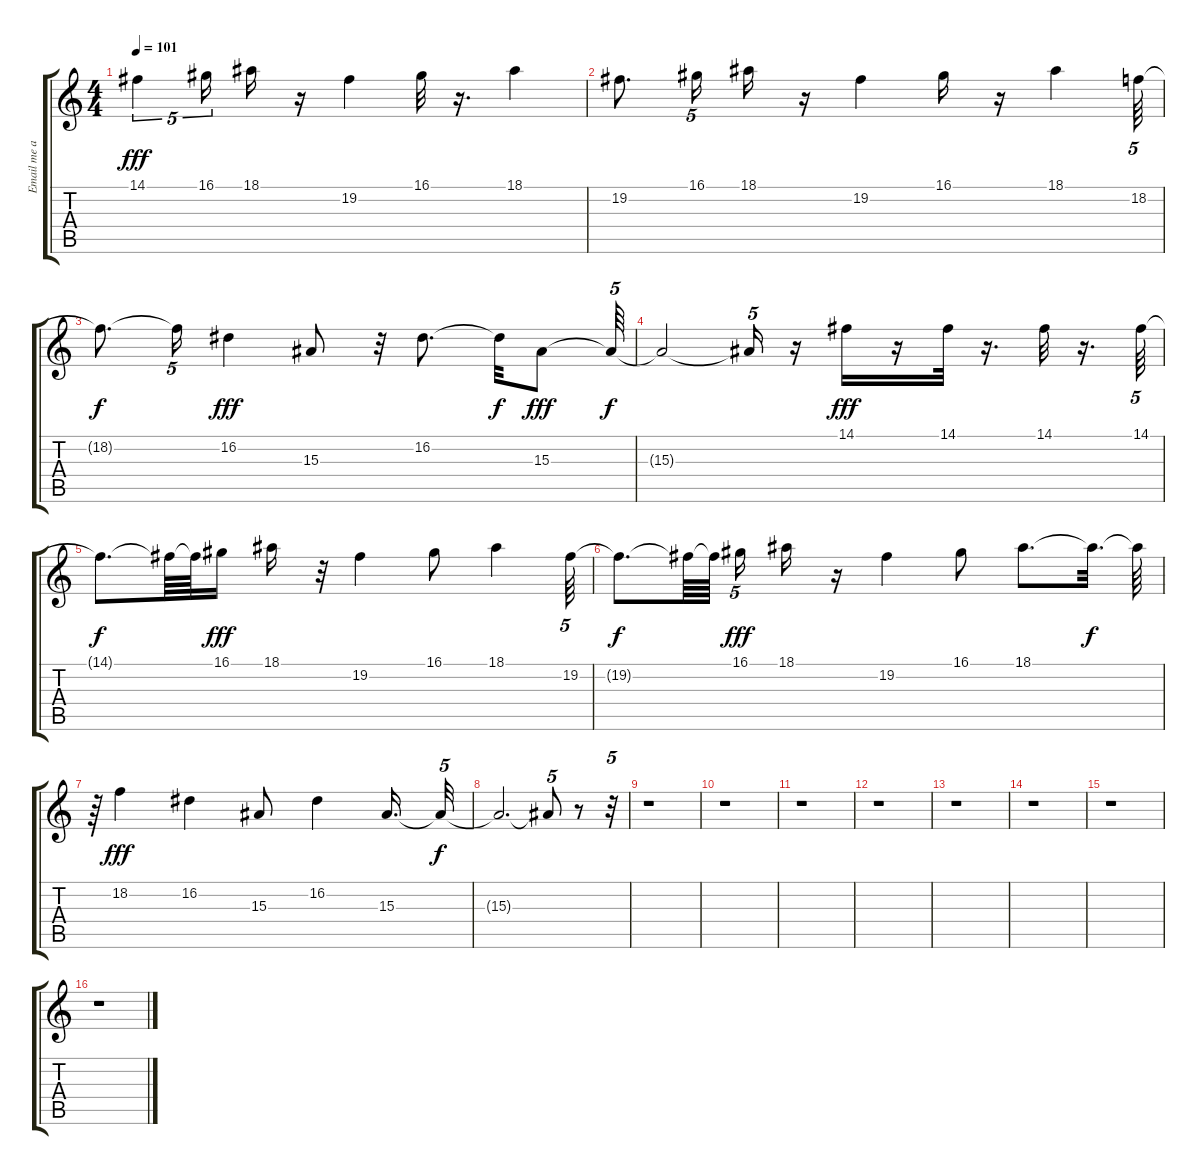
\track ("Email me at :" "Email me a") {instrument ocarina}
\staff {score tabs}
\tuning (E4 B3 G3 D3 A2 E2) {hide}
\ts (4 4)
\tempo 101
\clef g2
\ks c
14.1.4{tu (5 4) dy fff} 16.1.16{tu (5 4)} 18.1.16 r.16 19.2.4 16.1.32 r.16{d} 18.1.4 |
19.2.8{d} 16.1.16{tu (5 4)} 18.1.16 r.16 19.2.4 16.1.16 r.16 18.1.4 18.2.64{tu (5 4)} |
18.2{t}.8{d dy f} 18.2{t}.16{tu (5 4)} 16.2.4{dy fff} 15.3.8 r.32 16.2.8{d} 16.2{t}.32{dy f} 15.3.8{dy fff} 15.3{t}.64{tu (5 4) dy f} |
15.3{t}.2 15.3{t}.16{tu (5 4)} r.16 14.1.16{dy fff} r.16 14.1.32 r.16{d} 14.1.32 r.16{d} 14.1.64{tu (5 4)} |
14.1{t}.8{d dy f} 14.1{t}.64 14.1{t}.64 16.1.16{dy fff} 18.1.16 r.32 19.2.4 16.1.8 18.1.4 19.2.64{tu (5 4)} |
19.2{t}.8{d dy f} 19.2{t}.64 19.2{t}.64 16.1.16{tu (5 4) dy fff} 18.1.16 r.16 19.2.4 16.1.8 18.1.8{d} 18.1{t}.32{d dy f} 18.1{t}.64 |
r.64 18.2.4{dy fff} 16.2.4 15.3.8 16.2.4 15.3.16{d} 15.3{t}.32{tu (5 4) dy f} |
15.3{t}.2{d} 15.3{t}.8{tu (5 4)} r.8 r.32{tu (5 4)} |
r.1 |
r.1 |
r.1 |
r.1 |
r.1 |
r.1 |
r.1 |
r.1
